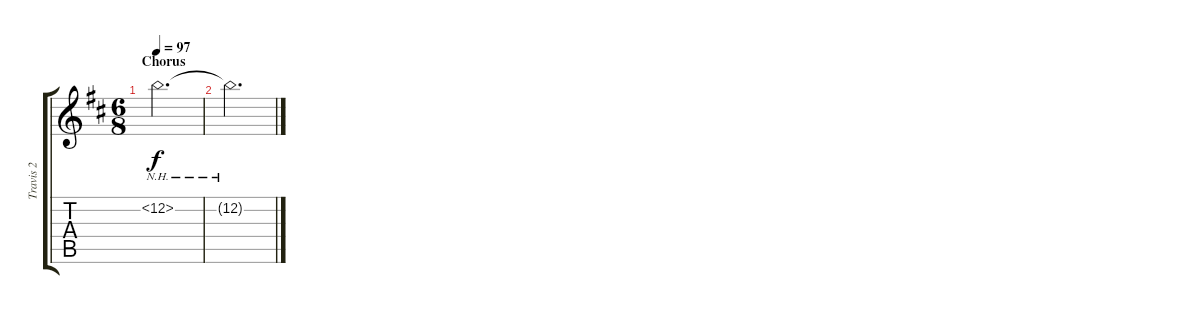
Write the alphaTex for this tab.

\track ("Travis 2" "Travis 2") {instrument distortionguitar}
\staff {score tabs}
\tuning (E4 B3 G3 D3 A2 E2) {hide}
\ts (6 8)
\section ("" "Chorus")
\tempo 97
\clef g2
\ks bminor
12.2{nh}.2{d dy f} |
12.2{nh t}.2{d}
